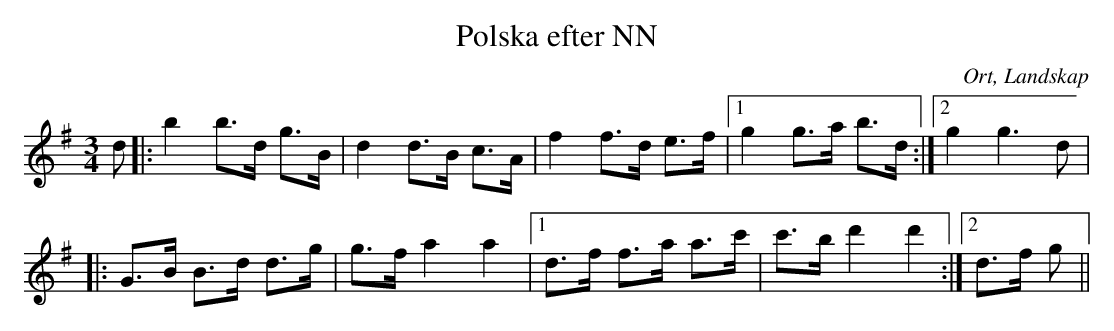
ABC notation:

X:1
T:Polska efter NN
O:Ort, Landskap
M:3/4
L:1/8
K:G
d|:b2 b>d g>B|d2 d>B c>A|f2 f>d e>f|1 g2 g>a b>d :|2 g2 g3d|
|:G>B B>d d>g|g>f a2 a2|1 d>f f>a a>c'|c'>b d'2 d'2:|2 d>f g||
